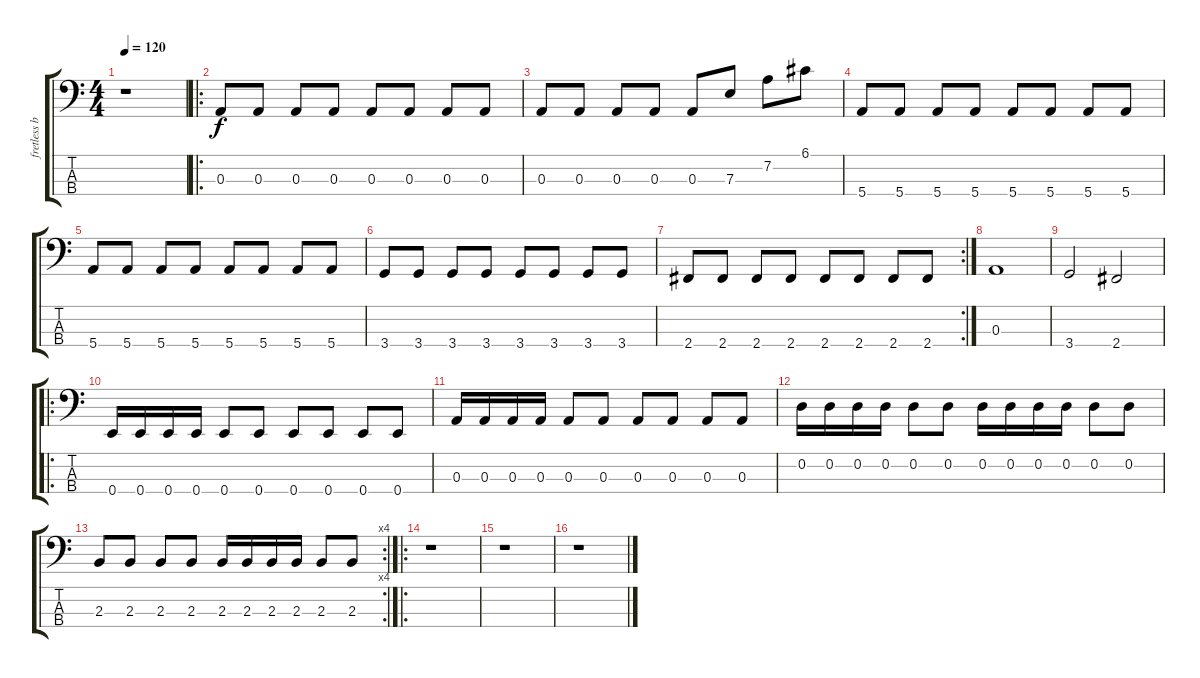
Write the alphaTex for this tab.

\track ("fretless bass" "fretless b") {instrument fretlessbass}
\staff {score tabs}
\tuning (G2 D2 A1 E1) {hide}
\ts (4 4)
\tempo 120
\clef f4
\ks c
r.1{dy f} |
\ro
0.3.8 0.3.8 0.3.8 0.3.8 0.3.8 0.3.8 0.3.8 0.3.8 |
0.3.8 0.3.8 0.3.8 0.3.8 0.3.8 7.3.8 7.2.8 6.1.8 |
5.4.8 5.4.8 5.4.8 5.4.8 5.4.8 5.4.8 5.4.8 5.4.8 |
5.4.8 5.4.8 5.4.8 5.4.8 5.4.8 5.4.8 5.4.8 5.4.8 |
3.4.8 3.4.8 3.4.8 3.4.8 3.4.8 3.4.8 3.4.8 3.4.8 |
\rc 2
2.4.8 2.4.8 2.4.8 2.4.8 2.4.8 2.4.8 2.4.8 2.4.8 |
0.3.1 |
3.4.2 2.4.2 |
\ro
0.4.16 0.4.16 0.4.16 0.4.16 0.4.8 0.4.8 0.4.8 0.4.8 0.4.8 0.4.8 |
0.3.16 0.3.16 0.3.16 0.3.16 0.3.8 0.3.8 0.3.8 0.3.8 0.3.8 0.3.8 |
0.2.16 0.2.16 0.2.16 0.2.16 0.2.8 0.2.8 0.2.16 0.2.16 0.2.16 0.2.16 0.2.8 0.2.8 |
\rc 4
2.3.8 2.3.8 2.3.8 2.3.8 2.3.16 2.3.16 2.3.16 2.3.16 2.3.8 2.3.8 |
\ro
r.1 |
r.1 |
r.1
